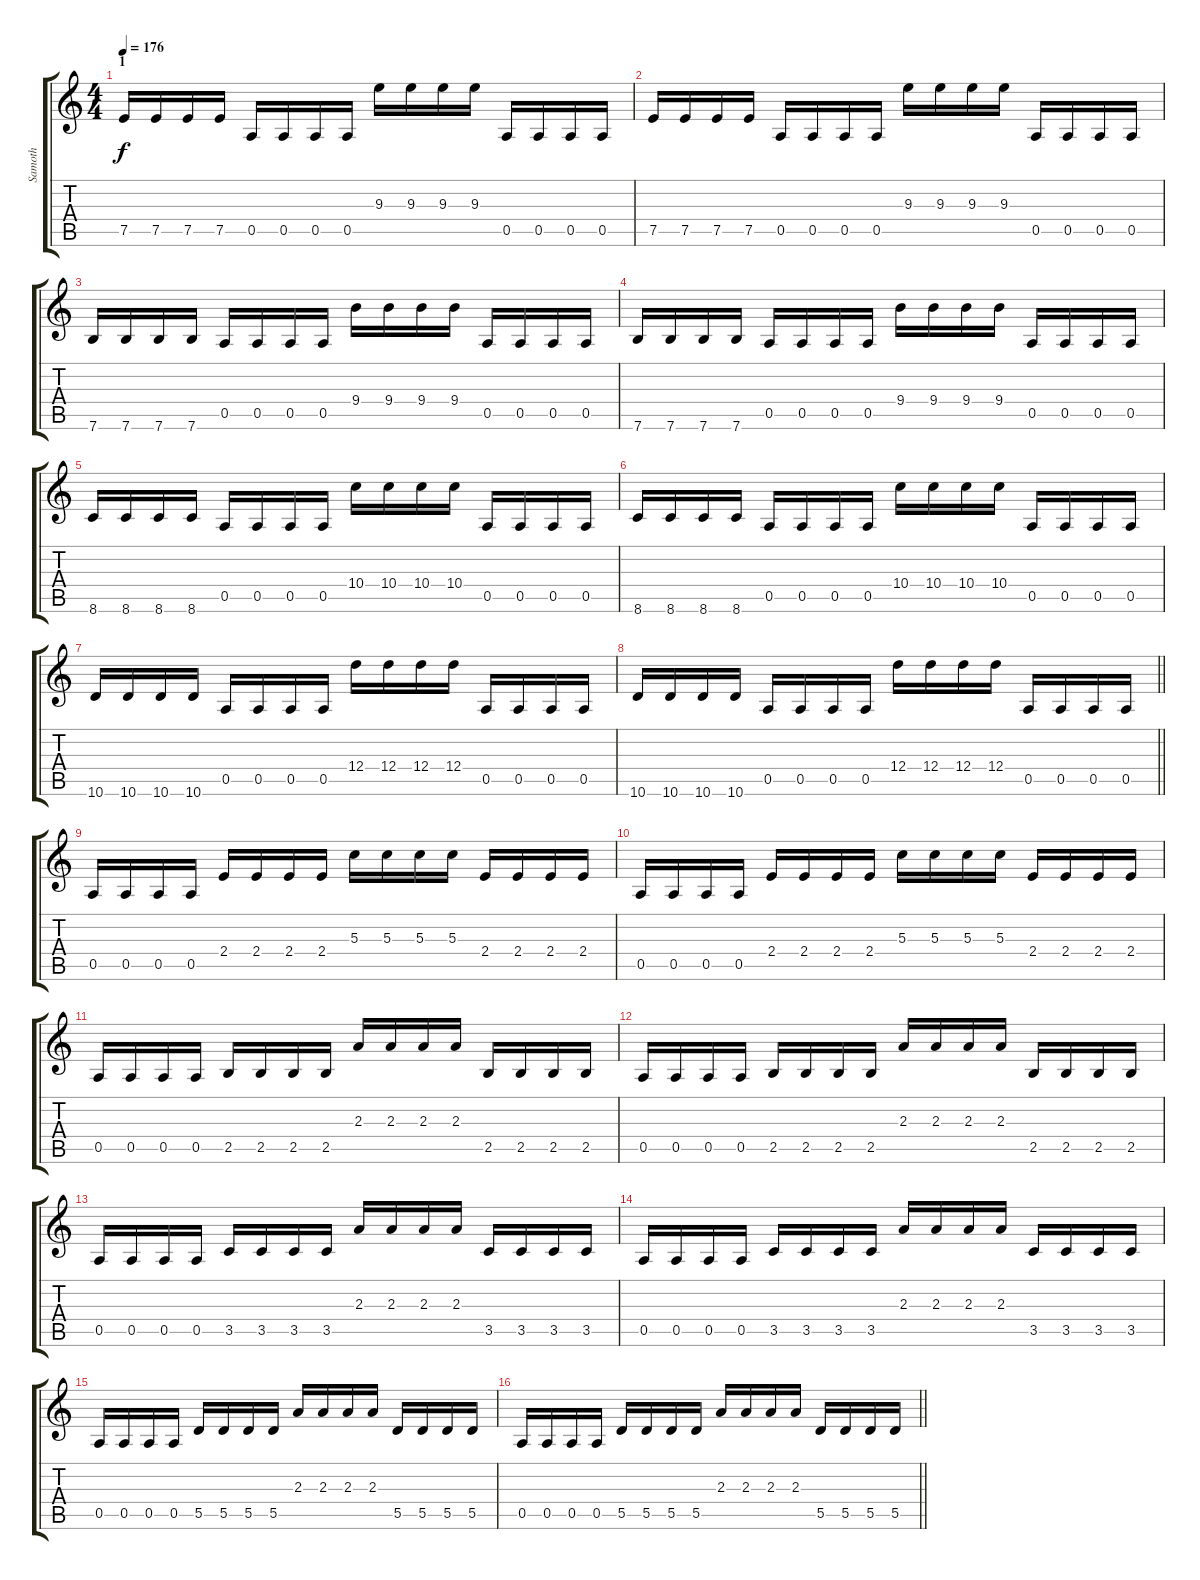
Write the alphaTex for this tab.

\track ("Samoth" "Samoth") {instrument overdrivenguitar}
\staff {score tabs}
\tuning (E4 B3 G3 D3 A2 E2) {hide}
\ts (4 4)
\section ("" "1")
\tempo 176
\clef g2
\ks c
7.5.16{dy f instrument overdrivenguitar} 7.5.16 7.5.16 7.5.16 0.5.16 0.5.16 0.5.16 0.5.16 9.3.16 9.3.16 9.3.16 9.3.16 0.5.16 0.5.16 0.5.16 0.5.16 |
7.5.16 7.5.16 7.5.16 7.5.16 0.5.16 0.5.16 0.5.16 0.5.16 9.3.16 9.3.16 9.3.16 9.3.16 0.5.16 0.5.16 0.5.16 0.5.16 |
7.6.16 7.6.16 7.6.16 7.6.16 0.5.16 0.5.16 0.5.16 0.5.16 9.4.16 9.4.16 9.4.16 9.4.16 0.5.16 0.5.16 0.5.16 0.5.16 |
7.6.16 7.6.16 7.6.16 7.6.16 0.5.16 0.5.16 0.5.16 0.5.16 9.4.16 9.4.16 9.4.16 9.4.16 0.5.16 0.5.16 0.5.16 0.5.16 |
8.6.16 8.6.16 8.6.16 8.6.16 0.5.16 0.5.16 0.5.16 0.5.16 10.4.16 10.4.16 10.4.16 10.4.16 0.5.16 0.5.16 0.5.16 0.5.16 |
8.6.16 8.6.16 8.6.16 8.6.16 0.5.16 0.5.16 0.5.16 0.5.16 10.4.16 10.4.16 10.4.16 10.4.16 0.5.16 0.5.16 0.5.16 0.5.16 |
10.6.16 10.6.16 10.6.16 10.6.16 0.5.16 0.5.16 0.5.16 0.5.16 12.4.16 12.4.16 12.4.16 12.4.16 0.5.16 0.5.16 0.5.16 0.5.16 |
\barLineRight lightlight
10.6.16 10.6.16 10.6.16 10.6.16 0.5.16 0.5.16 0.5.16 0.5.16 12.4.16 12.4.16 12.4.16 12.4.16 0.5.16 0.5.16 0.5.16 0.5.16 |
\section ("" "")
0.5.16 0.5.16 0.5.16 0.5.16 2.4.16 2.4.16 2.4.16 2.4.16 5.3.16 5.3.16 5.3.16 5.3.16 2.4.16 2.4.16 2.4.16 2.4.16 |
0.5.16 0.5.16 0.5.16 0.5.16 2.4.16 2.4.16 2.4.16 2.4.16 5.3.16 5.3.16 5.3.16 5.3.16 2.4.16 2.4.16 2.4.16 2.4.16 |
0.5.16 0.5.16 0.5.16 0.5.16 2.5.16 2.5.16 2.5.16 2.5.16 2.3.16 2.3.16 2.3.16 2.3.16 2.5.16 2.5.16 2.5.16 2.5.16 |
0.5.16 0.5.16 0.5.16 0.5.16 2.5.16 2.5.16 2.5.16 2.5.16 2.3.16 2.3.16 2.3.16 2.3.16 2.5.16 2.5.16 2.5.16 2.5.16 |
0.5.16 0.5.16 0.5.16 0.5.16 3.5.16 3.5.16 3.5.16 3.5.16 2.3.16 2.3.16 2.3.16 2.3.16 3.5.16 3.5.16 3.5.16 3.5.16 |
0.5.16 0.5.16 0.5.16 0.5.16 3.5.16 3.5.16 3.5.16 3.5.16 2.3.16 2.3.16 2.3.16 2.3.16 3.5.16 3.5.16 3.5.16 3.5.16 |
0.5.16 0.5.16 0.5.16 0.5.16 5.5.16 5.5.16 5.5.16 5.5.16 2.3.16 2.3.16 2.3.16 2.3.16 5.5.16 5.5.16 5.5.16 5.5.16 |
\barLineRight lightlight
0.5.16 0.5.16 0.5.16 0.5.16 5.5.16 5.5.16 5.5.16 5.5.16 2.3.16 2.3.16 2.3.16 2.3.16 5.5.16 5.5.16 5.5.16 5.5.16
